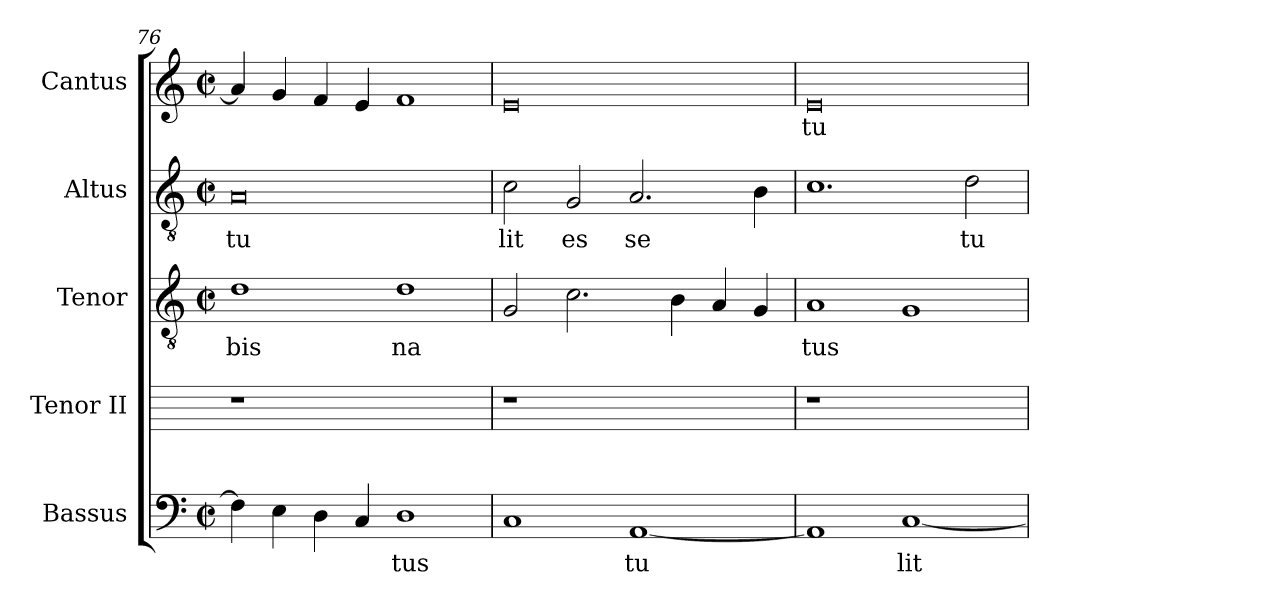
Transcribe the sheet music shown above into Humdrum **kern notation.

**kern	**text	**kern	**kern	**text	**kern	**text	**kern	**text
*part5	*part5	*part4	*part3	*part3	*part2	*part2	*part1	*part1
*staff5	*staff5	*staff4	*staff3	*staff3	*staff2	*staff2	*staff1	*staff1
*I"Bassus	*	*I"Tenor II	*I"Tenor	*	*I"Altus	*	*I"Cantus	*
*I'Bassus	*	*	*I'Tenor	*	*I'Altus	*	*I'Cantus	*
*clefF4	*	*	*clefGv2	*	*clefGv2	*	*clefG2	*
*	*	*	*k[]	*	*k[]	*	*	*
*	*	*	*C:	*	*C:	*	*	*
*M2/2	*	*	*M2/2	*	*M2/2	*	*M2/2	*
*met(c|)	*	*	*met(c|)	*	*met(c|)	*	*met(c|)	*
=76	=76	=76	=76	=76	=76	=76	=76	=76
!	!	!	!	!LO:LY:b:cj	!	!LO:LY:b:cj	!	!
4F\]	.	1r	1d	bis	0A	tu	4a/]	.
4E\	.	.	.	.	.	.	4g/	.
4D\	.	.	.	.	.	.	4f/	.
4C/	.	.	.	.	.	.	4e/	.
!	!LO:LY:b:cj	!	!	!LO:LY:b:cj	!	!	!	!
1D	tus	1ryy	1d	na	.	.	1f	.
=77	=77	=77	=77	=77	=77	=77	=77	=77
!	!	!	!	!	!	!LO:LY:b:cj	!	!
1C	.	1r	2G/	.	2c\	lit	0e	.
!	!	!	!	!	!	!LO:LY:b:cj	!	!
.	.	.	2.c\	.	2G/	es	.	.
!	!LO:LY:b:cj	!	!	!	!	!LO:LY:b:cj	!	!
[<1AA	tu	1ryy	.	.	2.A/	se	.	.
.	.	.	4B\	.	.	.	.	.
.	.	.	4A/	.	.	.	.	.
.	.	.	4G/	.	4B\	.	.	.
=78	=78	=78	=78	=78	=78	=78	=78	=78
!	!	!	!	!LO:LY:b:cj	!	!	!	!LO:LY:b:cj
1AA]	.	1r	1A	tus	1.c	.	0e	tu-
!	!LO:LY:b:cj	!	!	!	!	!	!	!
[<1C	lit	1ryy	1G	.	.	.	.	.
!	!	!	!	!	!	!LO:LY:b:cj	!	!
.	.	.	.	.	2d\	tu	.	.
=	=	=	=	=	=	=	=	=
*-	*-	*-	*-	*-	*-	*-	*-	*-
